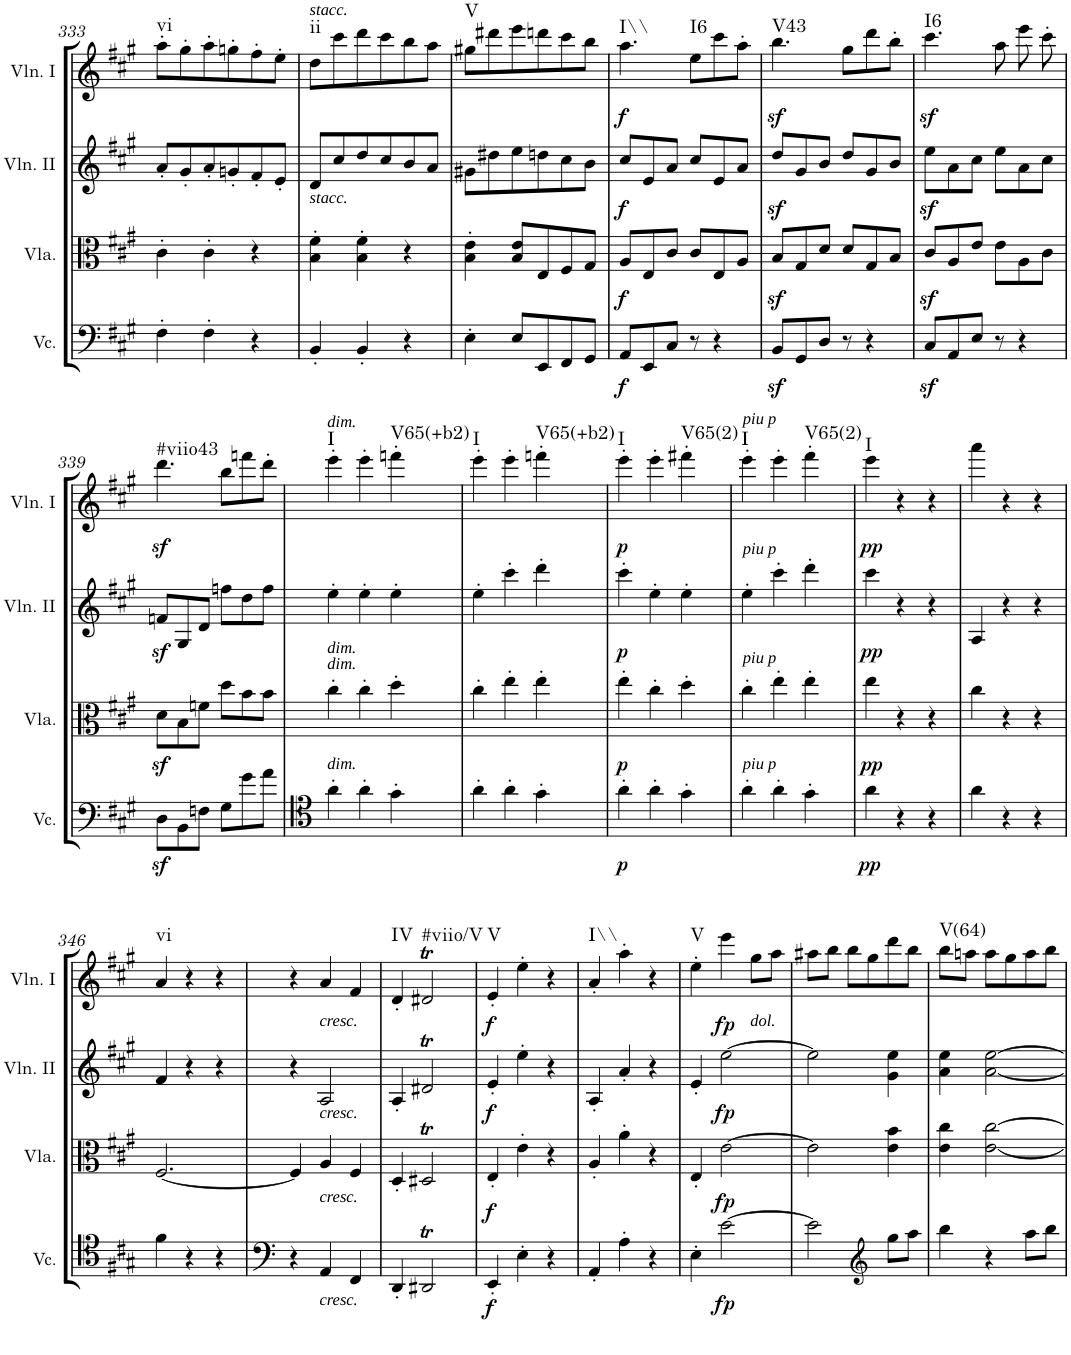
**kern	**dynam	**kern	**dynam	**kern	**dynam	**kern	**dynam	**harte
*part4	*part4	*part3	*part3	*part2	*part2	*part1	*part1	*part1
*staff4	*staff4	*staff3	*staff3	*staff2	*staff2	*staff1	*staff1	*
*I"Violoncello	*	*I"Viola	*	*I"Violin II	*	*I"Violin I	*	*
*I'Vc.	*	*I'Vla.	*	*I'Vln. II	*	*I'Vln. I	*	*
!!LO:PB:g=z
*clefG2	*	*clefC3	*	*clefG2	*	*clefG2	*	*
*k[f#c#g#]	*	*k[f#c#g#]	*	*k[f#c#g#]	*	*k[f#c#g#]	*	*
*M3/4	*	*M3/4	*	*M3/4	*	*M3/4	*	*
=333	=333	=333	=333	=333	=333	=333	=333	=333
!	!	!	!	!	!	!	!	!LO:H:kt=vi
4F#'\	.	4c#'\	.	8a'/L	.	8aa'\L	.	N
.	.	.	.	8g#'/	.	8gg#'\	.	.
4F#'\	.	4c#'\	.	8a'/	.	8aa'\	.	.
.	.	.	.	8gn'/	.	8ggn'\	.	.
4r	.	4r	.	8f#'/	.	8ff#'\	.	.
.	.	.	.	8e'/J	.	8ee'\J	.	.
=334	=334	=334	=334	=334	=334	=334	=334	=334
!	!	!	!	!	!	!LO:TX:a:i:t=stacc.	!	!
!	!	!LO:TX:a:i:t=stacc.	!	!	!	!	!	!LO:H:kt=ii
4BB'/	.	4B\' 4f#\'	.	8d/L	.	8dd\L	.	N
.	.	.	.	8cc#/	.	8ccc#\	.	.
4BB'/	.	4B\' 4f#\'	.	8dd/	.	8ddd\	.	.
.	.	.	.	8cc#/	.	8ccc#\	.	.
4r	.	4r	.	8b/	.	8bb\	.	.
.	.	.	.	8a/J	.	8aa\J	.	.
=335	=335	=335	=335	=335	=335	=335	=335	=335
!	!	!	!	!	!	!	!	!LO:H:kt=V
4E'\	.	4B\' 4e\'	.	8g#X\L	.	8gg#X\L	.	N
.	.	.	.	8dd#X\	.	8ddd#X\	.	.
8E/L	.	8B/ 8e/L	.	8ee\	.	8eee\	.	.
8EE/	.	8E/	.	8ddn\	.	8dddn\	.	.
8FF#/	.	8F#/	.	8cc#\	.	8ccc#\	.	.
8GG#/J	.	8G#/J	.	8b\J	.	8bb\J	.	.
=336	=336	=336	=336	=336	=336	=336	=336	=336
!	!LO:DY:b	!	!LO:DY:b	!	!LO:DY:b	!	!LO:DY:b	!LO:H:kt=I\\
8AA/L	f	8A/L	f	8cc#/L	f	4.aa\	f	N
8EE/	.	8E/	.	8e/	.	.	.	.
8C#/J	.	8c#/J	.	8a/J	.	.	.	.
!	!	!	!	!	!	!	!	!LO:H:kt=I6
8r	.	8c#/L	.	8cc#/L	.	8ee\L	.	N
4r	.	8E/	.	8e/	.	8ccc#\	.	.
.	.	8A/J	.	8a/J	.	8aa'\J	.	.
=337	=337	=337	=337	=337	=337	=337	=337	=337
!	!	!	!	!	!	!	!LO:DY:b	!LO:H:kt=V43
8BBz</L	.	8Bz</L	.	8ddz</L	.	4.bb\	sf	N
8GG#/	.	8G#/	.	8g#/	.	.	.	.
8D/J	.	8d/J	.	8b/J	.	.	.	.
8r	.	8d/L	.	8dd/L	.	8gg#\L	.	.
4r	.	8G#/	.	8g#/	.	8ddd\	.	.
.	.	8B/J	.	8b/J	.	8bb'\J	.	.
=338	=338	=338	=338	=338	=338	=338	=338	=338
!	!	!	!	!	!	!	!LO:DY:b	!LO:H:kt=I6
8C#z</L	.	8c#z</L	.	8eez<\L	.	4.ccc#\	sf	N
8AA/	.	8A/	.	8a\	.	.	.	.
8E/J	.	8e/J	.	8cc#\J	.	.	.	.
8r	.	8e\L	.	8ee\L	.	8aa\	.	.
4r	.	8A\	.	8a\	.	8eee\	.	.
.	.	8c#\J	.	8cc#\J	.	8ccc#'\	.	.
!!LO:LB:g=z
=339	=339	=339	=339	=339	=339	=339	=339	=339
!	!	!	!	!	!	!	!LO:DY:b	!LO:H:kt=#viio43
8Dz<\L	.	8dz<\L	.	8fnz</L	.	4.ddd\	sf	N
8BB\	.	8B\	.	8G#/	.	.	.	.
8Fn\J	.	8fn\J	.	8d/J	.	.	.	.
8G#\L	.	8dd\L	.	8ffn\L	.	8bb\L	.	.
8g#\	.	8b\	.	8dd\	.	8fffn\	.	.
8a\J	.	8b\J	.	8ff\J	.	8ddd'\J	.	.
=340	=340	=340	=340	=340	=340	=340	=340	=340
!	!	!	!	!	!	!LO:TX:a:i:t=dim.	!	!
!	!	!	!	!LO:TX:b:i:t=dim.	!	!	!	!
!	!	!LO:TX:a:i:t=dim.	!	!	!	!	!	!
!LO:TX:a:i:t=dim.	!	!	!	!	!	!	!	!LO:H:kt=I
4a'\	.	4cc#'\	.	4ee'\	.	4eee'\	.	N
4a'\	.	4cc#'\	.	4ee'\	.	4eee'\	.	.
!	!	!	!	!	!	!	!	!LO:H:kt=V65(+b2)
4g#'\	.	4dd'\	.	4ee'\	.	4fffn'\	.	N
=341	=341	=341	=341	=341	=341	=341	=341	=341
!	!	!	!	!	!	!	!	!LO:H:kt=I
4a'\	.	4cc#'\	.	4ee'\	.	4eee'\	.	N
4a'\	.	4ee'\	.	4ccc#'\	.	4eee'\	.	.
!	!	!	!	!	!	!	!	!LO:H:kt=V65(+b2)
4g#'\	.	4ee'\	.	4ddd'\	.	4fffn'\	.	N
=342	=342	=342	=342	=342	=342	=342	=342	=342
!	!LO:DY:b	!	!LO:DY:b	!	!LO:DY:b	!	!LO:DY:b	!LO:H:kt=I
4a'\	p	4ee'\	p	4ccc#'\	p	4eee'\	p	N
4a'\	.	4cc#'\	.	4ee'\	.	4eee'\	.	.
!	!	!	!	!	!	!	!	!LO:H:kt=V65(2)
4g#'\	.	4dd'\	.	4ee'\	.	4fff#X'\	.	N
=343	=343	=343	=343	=343	=343	=343	=343	=343
!	!	!	!	!	!	!LO:TX:a:i:t=piu p	!	!
!	!	!	!	!LO:TX:a:i:t=piu p	!	!	!	!
!	!	!LO:TX:a:i:t=piu p	!	!	!	!	!	!
!LO:TX:a:i:t=piu p	!	!	!	!	!	!	!	!LO:H:kt=I
4a'\	.	4cc#'\	.	4ee'\	.	4eee'\	.	N
4a'\	.	4ee'\	.	4ccc#'\	.	4eee'\	.	.
!	!	!	!	!	!	!	!	!LO:H:kt=V65(2)
4g#'\	.	4ee'\	.	4ddd'\	.	4fff#'\	.	N
=344	=344	=344	=344	=344	=344	=344	=344	=344
!	!LO:DY:b	!	!LO:DY:b	!	!LO:DY:b	!	!LO:DY:b	!LO:H:kt=I
4a\	pp	4ee\	pp	4ccc#\	pp	4eee\	pp	N
4r	.	4r	.	4r	.	4r	.	.
4r	.	4r	.	4r	.	4r	.	.
=345	=345	=345	=345	=345	=345	=345	=345	=345
4a\	.	4cc#\	.	4A/	.	4aaa\	.	.
4r	.	4r	.	4r	.	4r	.	.
4r	.	4r	.	4r	.	4r	.	.
!!LO:LB:g=z
=346	=346	=346	=346	=346	=346	=346	=346	=346
!	!	!	!	!	!	!	!	!LO:H:kt=vi
4f#\	.	[2.F#/	.	4f#/	.	4a/	.	N
4r	.	.	.	4r	.	4r	.	.
4r	.	.	.	4r	.	4r	.	.
=347	=347	=347	=347	=347	=347	=347	=347	=347
4r	.	4F#/]	.	4r	.	4r	.	.
!	!	!	!	!	!	!LO:TX:b:i:t=cresc.	!	!
!	!	!	!	!LO:TX:b:i:t=cresc.	!	!	!	!
!	!	!LO:TX:b:i:t=cresc.	!	!	!	!	!	!
!LO:TX:b:i:t=cresc.	!	!	!	!	!	!	!	!
4AA/	.	4A/	.	2A/	.	4a/	.	.
4FF#/	.	4F#/	.	.	.	4f#/	.	.
=348	=348	=348	=348	=348	=348	=348	=348	=348
!	!	!	!	!	!	!	!	!LO:H:kt=IV
4DD'/	.	4D'/	.	4A'/	.	4d'/	.	N
!	!	!	!	!	!	!	!	!LO:H:kt=#viio/V
2DD#Xt/	.	2D#Xt/	.	2d#Xt/	.	2d#Xt/	.	N
=349	=349	=349	=349	=349	=349	=349	=349	=349
!	!LO:DY:b	!	!	!	!	!	!	!
!	!LO:DY:n=1:a	!	!	!	!LO:DY:b	!	!LO:DY:b	!LO:H:kt=V
4EE'/	f f	4E'/	.	4e'/	f	4e'/	f	N
4E'\	.	4e'\	.	4ee'\	.	4ee'\	.	.
4r	.	4r	.	4r	.	4r	.	.
=350	=350	=350	=350	=350	=350	=350	=350	=350
!	!	!	!	!	!	!	!	!LO:H:kt=I\\
4AA'/	.	4A'/	.	4A'/	.	4a'/	.	N
4A'\	.	4a'\	.	4a'/	.	4aa'\	.	.
4r	.	4r	.	4r	.	4r	.	.
=351	=351	=351	=351	=351	=351	=351	=351	=351
!	!	!	!	!	!	!	!	!LO:H:kt=V
4E'\	.	4E'/	.	4e'/	.	4ee'\	.	N
!	!LO:DY:b	!	!LO:DY:b	!	!LO:DY:b	!	!LO:DY:b	!
[2e\	fp	[2e\	fp	[2ee\	fp	4eee\	fp	.
!	!	!	!	!	!	!LO:TX:b:i:t=dol.	!	!
.	.	.	.	.	.	8gg#\L	.	.
.	.	.	.	.	.	8aa\J	.	.
=352	=352	=352	=352	=352	=352	=352	=352	=352
2e\]	.	2e\]	.	2ee\]	.	8aa#X\L	.	.
.	.	.	.	.	.	8bb\J	.	.
.	.	.	.	.	.	8bb\L	.	.
*clefG2	*	*	*	*	*	*	*	*
.	.	.	.	.	.	8gg#\	.	.
8gg#\L	.	4e\ 4b\	.	4g#\ 4ee\	.	8ddd\	.	.
8aa\J	.	.	.	.	.	8bb\J	.	.
=353	=353	=353	=353	=353	=353	=353	=353	=353
!	!	!	!	!	!	!	!	!LO:H:kt=V(64)
4bb\	.	4e\ 4cc#\	.	4a\ 4ee\	.	8bb\L	.	N
.	.	.	.	.	.	8aan\J	.	.
4r	.	[2e\ [2cc#\	.	[2a\ [2ee\	.	8aa\L	.	.
.	.	.	.	.	.	8gg#\	.	.
8aa\L	.	.	.	.	.	8aa\	.	.
8bb\J	.	.	.	.	.	8bb\J	.	.
=	=	=	=	=	=	=	=	=
*-	*-	*-	*-	*-	*-	*-	*-	*-
